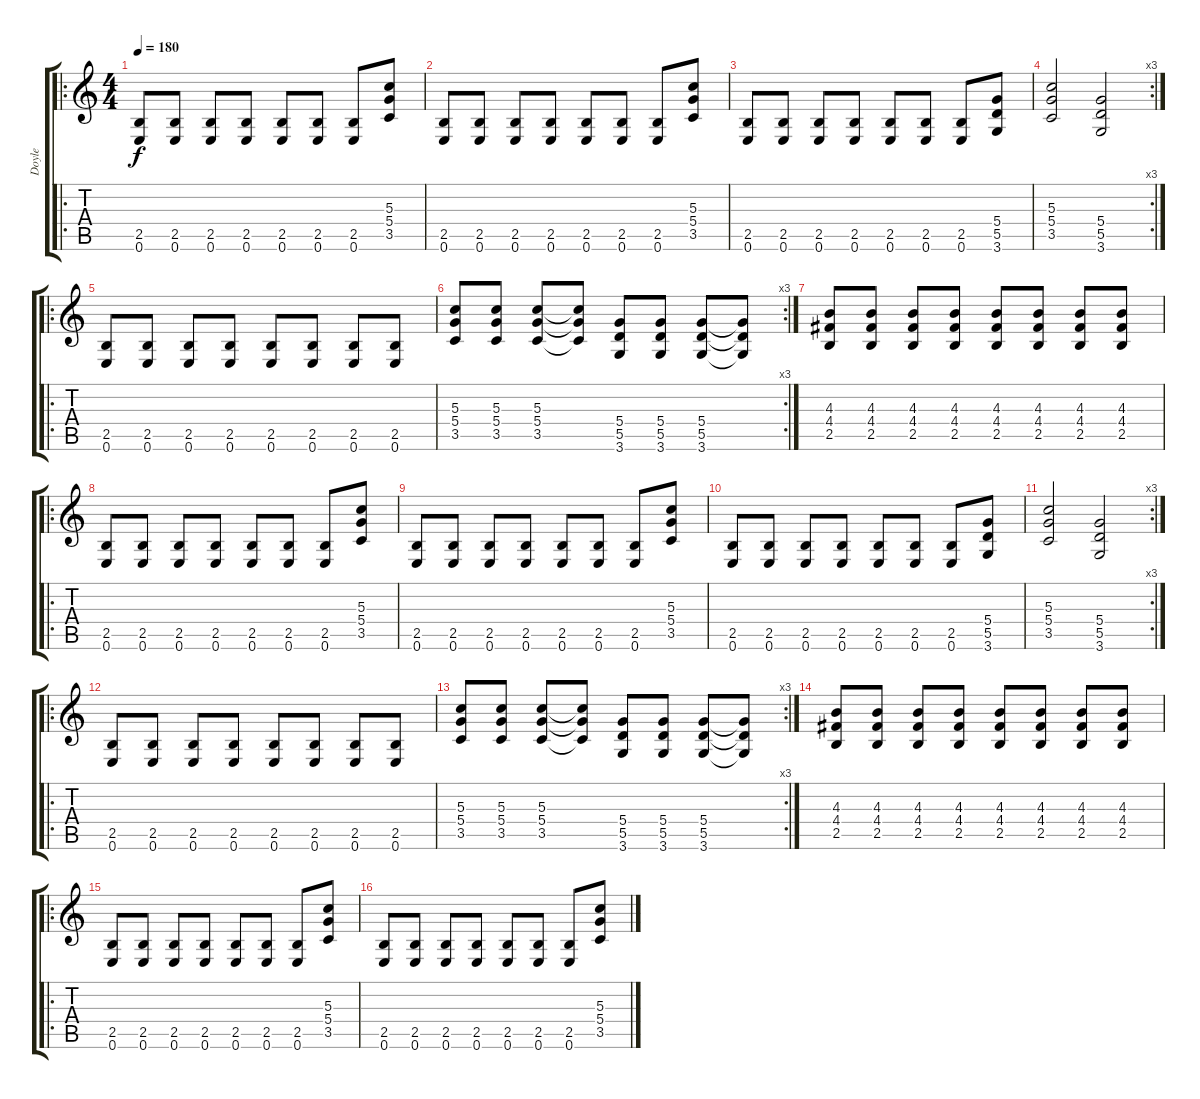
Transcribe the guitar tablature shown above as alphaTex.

\track ("Doyle" "Doyle") {instrument overdrivenguitar}
\staff {score tabs}
\tuning (E4 B3 G3 D3 A2 E2) {hide}
\ro
\ts (4 4)
\tempo 180
\clef g2
\ks c
(2.5 0.6).8{dy f instrument overdrivenguitar} (2.5 0.6).8 (2.5 0.6).8 (2.5 0.6).8 (2.5 0.6).8 (2.5 0.6).8 (2.5 0.6).8 (5.3 5.4 3.5).8 |
(2.5 0.6).8 (2.5 0.6).8 (2.5 0.6).8 (2.5 0.6).8 (2.5 0.6).8 (2.5 0.6).8 (2.5 0.6).8 (5.3 5.4 3.5).8 |
(2.5 0.6).8 (2.5 0.6).8 (2.5 0.6).8 (2.5 0.6).8 (2.5 0.6).8 (2.5 0.6).8 (2.5 0.6).8 (5.4 5.5 3.6).8 |
\rc 3
(5.3 5.4 3.5).2 (5.4 5.5 3.6).2 |
\ro
(2.5 0.6).8 (2.5 0.6).8 (2.5 0.6).8 (2.5 0.6).8 (2.5 0.6).8 (2.5 0.6).8 (2.5 0.6).8 (2.5 0.6).8 |
\rc 3
(5.3 5.4 3.5).8 (5.3 5.4 3.5).8 (5.3 5.4 3.5).8 (5.3{t} 5.4{t} 3.5{t}).8 (5.4 5.5 3.6).8 (5.4 5.5 3.6).8 (5.4 5.5 3.6).8 (5.4{t} 5.5{t} 3.6{t}).8 |
(4.3 4.4 2.5).8 (4.3 4.4 2.5).8 (4.3 4.4 2.5).8 (4.3 4.4 2.5).8 (4.3 4.4 2.5).8 (4.3 4.4 2.5).8 (4.3 4.4 2.5).8 (4.3 4.4 2.5).8 |
\ro
(2.5 0.6).8 (2.5 0.6).8 (2.5 0.6).8 (2.5 0.6).8 (2.5 0.6).8 (2.5 0.6).8 (2.5 0.6).8 (5.3 5.4 3.5).8 |
(2.5 0.6).8 (2.5 0.6).8 (2.5 0.6).8 (2.5 0.6).8 (2.5 0.6).8 (2.5 0.6).8 (2.5 0.6).8 (5.3 5.4 3.5).8 |
(2.5 0.6).8 (2.5 0.6).8 (2.5 0.6).8 (2.5 0.6).8 (2.5 0.6).8 (2.5 0.6).8 (2.5 0.6).8 (5.4 5.5 3.6).8 |
\rc 3
(5.3 5.4 3.5).2 (5.4 5.5 3.6).2 |
\ro
(2.5 0.6).8 (2.5 0.6).8 (2.5 0.6).8 (2.5 0.6).8 (2.5 0.6).8 (2.5 0.6).8 (2.5 0.6).8 (2.5 0.6).8 |
\rc 3
(5.3 5.4 3.5).8 (5.3 5.4 3.5).8 (5.3 5.4 3.5).8 (5.3{t} 5.4{t} 3.5{t}).8 (5.4 5.5 3.6).8 (5.4 5.5 3.6).8 (5.4 5.5 3.6).8 (5.4{t} 5.5{t} 3.6{t}).8 |
(4.3 4.4 2.5).8 (4.3 4.4 2.5).8 (4.3 4.4 2.5).8 (4.3 4.4 2.5).8 (4.3 4.4 2.5).8 (4.3 4.4 2.5).8 (4.3 4.4 2.5).8 (4.3 4.4 2.5).8 |
\ro
(2.5 0.6).8 (2.5 0.6).8 (2.5 0.6).8 (2.5 0.6).8 (2.5 0.6).8 (2.5 0.6).8 (2.5 0.6).8 (5.3 5.4 3.5).8 |
(2.5 0.6).8 (2.5 0.6).8 (2.5 0.6).8 (2.5 0.6).8 (2.5 0.6).8 (2.5 0.6).8 (2.5 0.6).8 (5.3 5.4 3.5).8
